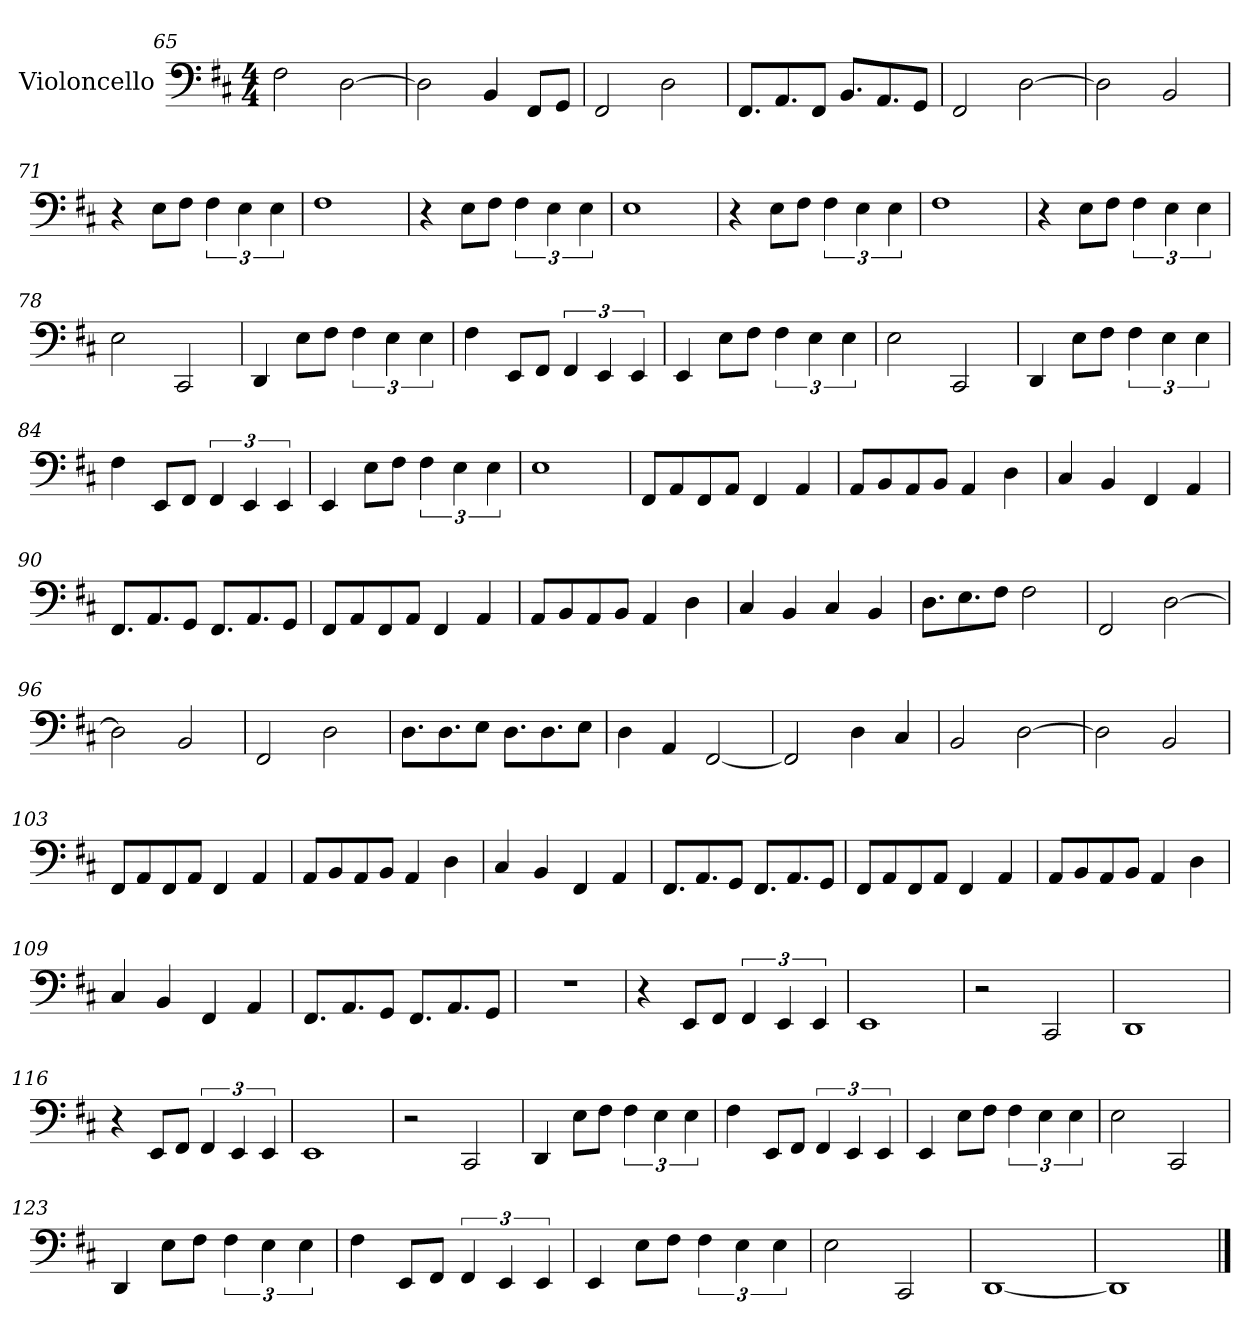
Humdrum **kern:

**kern
*part1
*staff1
*I"Violoncello
*I'Vc
*clefF4
*k[f#c#]
*M4/4
=65
2F#\
[2D\
=66
2D\]
4BB/
8FF#/L
8GG/J
=67
2FF#/
2D\
=68
8.FF#/L
8.AA/
8FF#/J
8.BB/L
8.AA/
8GG/J
=69
2FF#/
[2D\
=70
2D\]
2BB/
!!LO:LB:g=z
=71
4r
8E\L
8F#\J
6F#\
6E\
6E\
=72
1F#
=73
4r
8E\L
8F#\J
6F#\
6E\
6E\
=74
1E
=75
4r
8E\L
8F#\J
6F#\
6E\
6E\
=76
1F#
=77
4r
8E\L
8F#\J
6F#\
6E\
6E\
=78
2E\
2CC#/
=79
4DD/
8E\L
8F#\J
6F#\
6E\
6E\
!!LO:LB:g=z
=80
4F#\
8EE/L
8FF#/J
6FF#/
6EE/
6EE/
=81
4EE/
8E\L
8F#\J
6F#\
6E\
6E\
=82
2E\
2CC#/
=83
4DD/
8E\L
8F#\J
6F#\
6E\
6E\
=84
4F#\
8EE/L
8FF#/J
6FF#/
6EE/
6EE/
=85
4EE/
8E\L
8F#\J
6F#\
6E\
6E\
=86
1E
=87
8FF#/L
8AA/
8FF#/
8AA/J
4FF#/
4AA/
!!LO:LB:g=z
=88
8AA/L
8BB/
8AA/
8BB/J
4AA/
4D\
=89
4C#/
4BB/
4FF#/
4AA/
=90
8.FF#/L
8.AA/
8GG/J
8.FF#/L
8.AA/
8GG/J
=91
8FF#/L
8AA/
8FF#/
8AA/J
4FF#/
4AA/
=92
8AA/L
8BB/
8AA/
8BB/J
4AA/
4D\
=93
4C#/
4BB/
4C#/
4BB/
=94
8.D\L
8.E\
8F#\J
2F#\
=95
2FF#/
[2D\
!!LO:LB:g=z
=96
2D\]
2BB/
=97
2FF#/
2D\
=98
8.D\L
8.D\
8E\J
8.D\L
8.D\
8E\J
=99
4D\
4AA/
[2FF#/
=100
2FF#/]
4D\
4C#/
=101
2BB/
[2D\
=102
2D\]
2BB/
=103
8FF#/L
8AA/
8FF#/
8AA/J
4FF#/
4AA/
=104
8AA/L
8BB/
8AA/
8BB/J
4AA/
4D\
=105
4C#/
4BB/
4FF#/
4AA/
!!LO:LB:g=z
=106
8.FF#/L
8.AA/
8GG/J
8.FF#/L
8.AA/
8GG/J
=107
8FF#/L
8AA/
8FF#/
8AA/J
4FF#/
4AA/
=108
8AA/L
8BB/
8AA/
8BB/J
4AA/
4D\
=109
4C#/
4BB/
4FF#/
4AA/
=110
8.FF#/L
8.AA/
8GG/J
8.FF#/L
8.AA/
8GG/J
=111
1r
=112
4r
8EE/L
8FF#/J
6FF#/
6EE/
6EE/
=113
1EE
!!LO:LB:g=z
=114
2r
2CC#/
=115
1DD
=116
4r
8EE/L
8FF#/J
6FF#/
6EE/
6EE/
=117
1EE
=118
2r
2CC#/
=119
4DD/
8E\L
8F#\J
6F#\
6E\
6E\
=120
4F#\
8EE/L
8FF#/J
6FF#/
6EE/
6EE/
=121
4EE/
8E\L
8F#\J
6F#\
6E\
6E\
=122
2E\
2CC#/
!!LO:LB:g=z
=123
4DD/
8E\L
8F#\J
6F#\
6E\
6E\
=124
4F#\
8EE/L
8FF#/J
6FF#/
6EE/
6EE/
=125
4EE/
8E\L
8F#\J
6F#\
6E\
6E\
=126
2E\
2CC#/
=127
[1DD
=128
1DD]
==
*-
